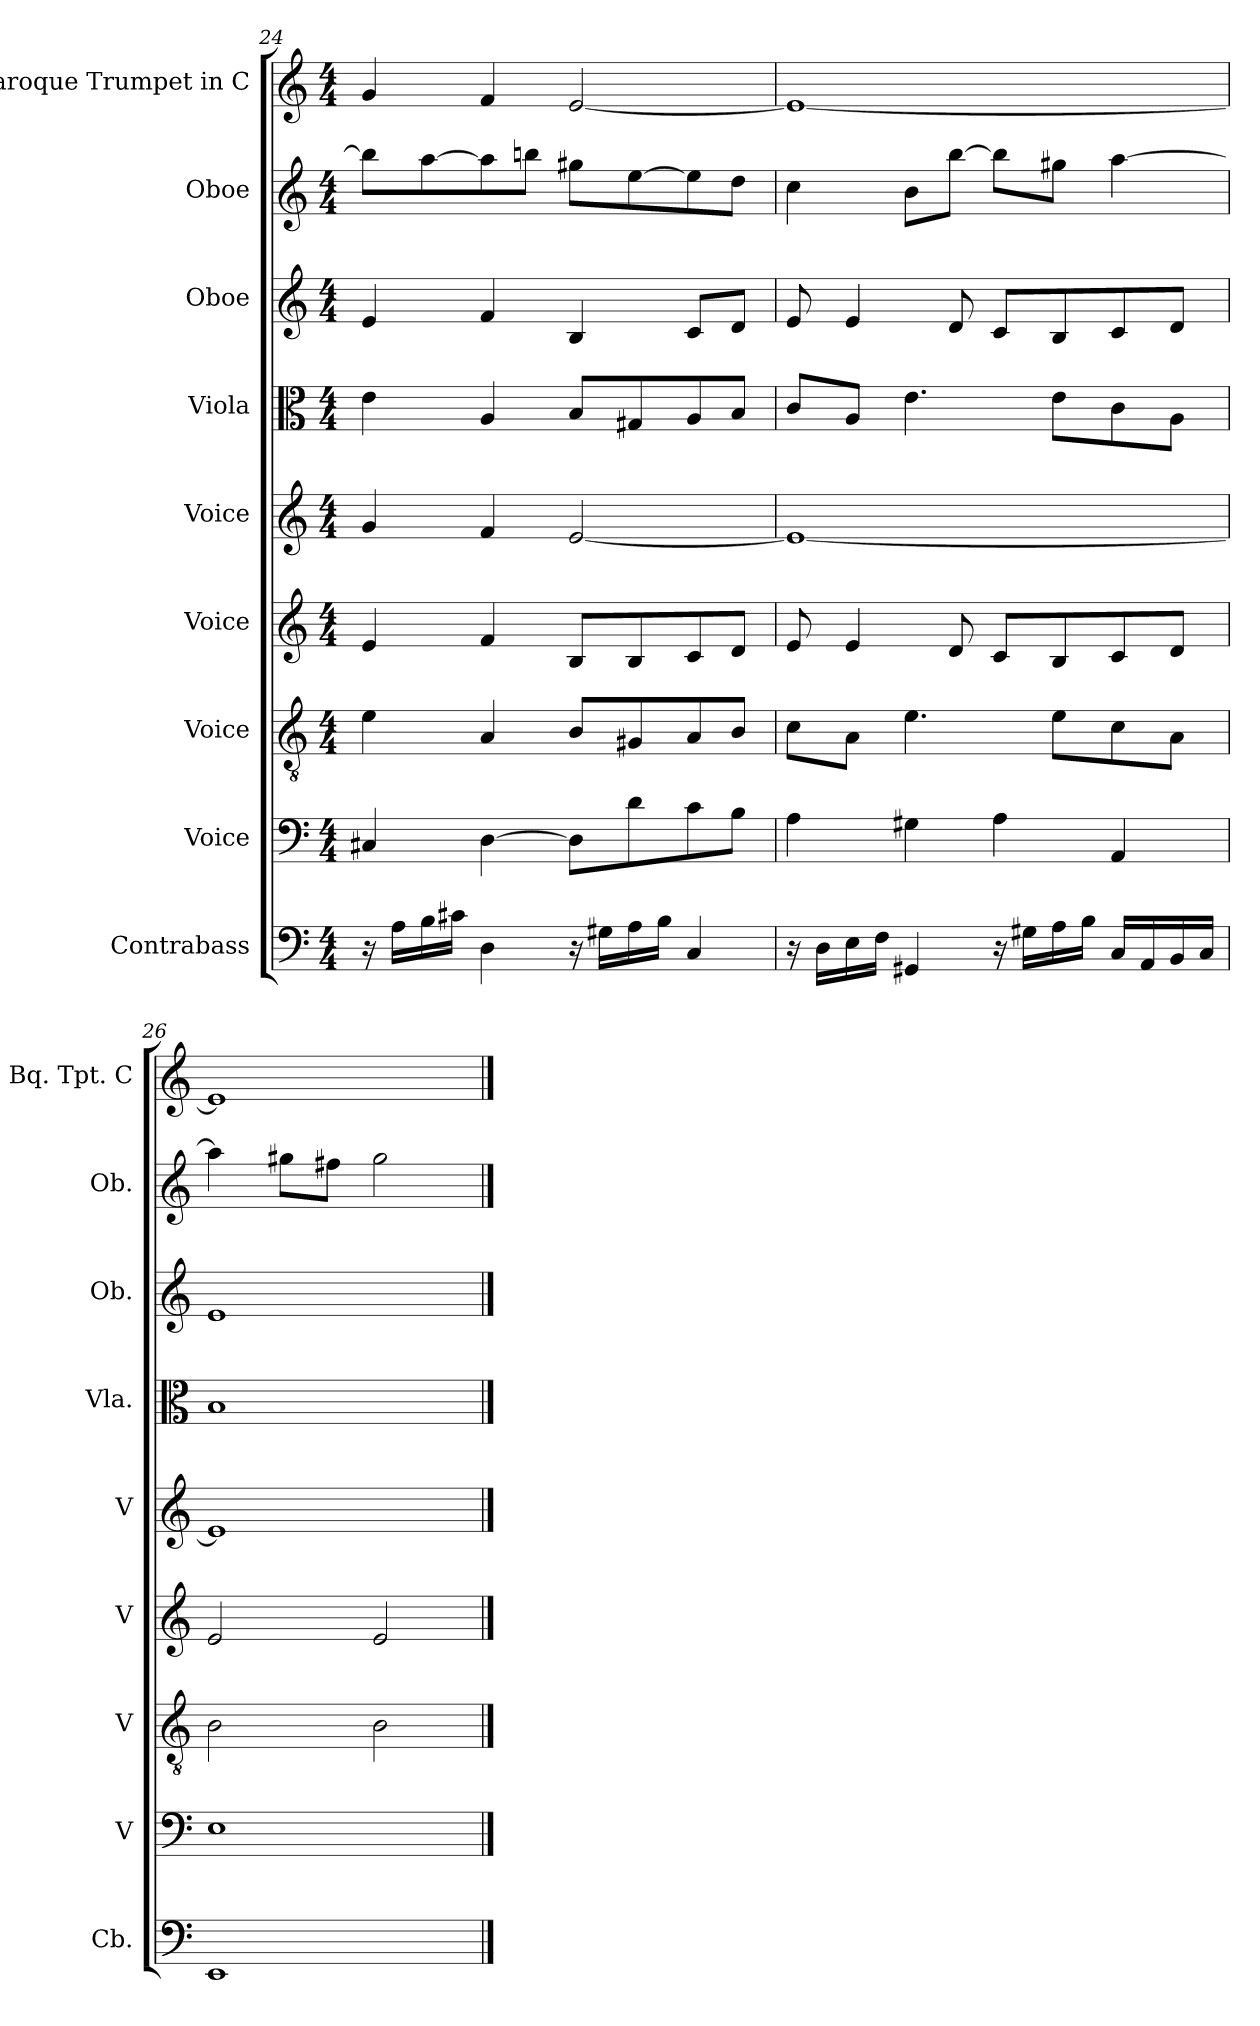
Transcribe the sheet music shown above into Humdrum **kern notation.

**kern	**kern	**kern	**kern	**kern	**kern	**kern	**kern	**kern
*part9	*part8	*part7	*part6	*part5	*part4	*part3	*part2	*part1
*staff9	*staff8	*staff7	*staff6	*staff5	*staff4	*staff3	*staff2	*staff1
*I"Contrabass	*I"Voice	*I"Voice	*I"Voice	*I"Voice	*I"Viola	*I"Oboe	*I"Oboe	*I"Baroque Trumpet in C
*I'Cb.	*I'V	*I'V	*I'V	*I'V	*I'Vla.	*I'Ob.	*I'Ob.	*I'Bq. Tpt. C
*clefF4	*clefF4	*clefGv2	*clefG2	*clefG2	*clefC3	*clefG2	*clefG2	*clefG2
*k[]	*k[]	*k[]	*k[]	*k[]	*k[]	*k[]	*k[]	*k[]
*M4/4	*M4/4	*M4/4	*M4/4	*M4/4	*M4/4	*M4/4	*M4/4	*M4/4
=24	=24	=24	=24	=24	=24	=24	=24	=24
16r	4C#X	4e	4e	4g	4e	4e	8bb-L]	4g
16ALL	.	.	.	.	.	.	.	.
16B	.	.	.	.	.	.	[8aa	.
16c#XJJ	.	.	.	.	.	.	.	.
4D	[4D	4A	4f	4f	4A	4f	8aa]	4f
.	.	.	.	.	.	.	8bbnJ	.
16r	8DL]	8BL	8BL	[2e	8BL	4B	8gg#XL	[2e
16G#XLL	.	.	.	.	.	.	.	.
16A	8d	8G#X	8B	.	8G#X	.	[8ee	.
16BJJ	.	.	.	.	.	.	.	.
4C	8c	8A	8c	.	8A	8cL	8ee]	.
.	8BJ	8BJ	8dJ	.	8BJ	8dJ	8ddJ	.
=25	=25	=25	=25	=25	=25	=25	=25	=25
16r	4A	8cL	8e	1e_	8cL	8e	4cc	1e_
16DLL	.	.	.	.	.	.	.	.
16E	.	8AJ	4e	.	8AJ	4e	.	.
16FJJ	.	.	.	.	.	.	.	.
4GG#X	4G#X	4.e	.	.	4.e	.	8bL	.
.	.	.	8d	.	.	8d	[8bbJ	.
16r	4A	.	8cL	.	.	8cL	8bbL]	.
16G#XLL	.	.	.	.	.	.	.	.
16A	.	8eL	8B	.	8eL	8B	8gg#XJ	.
16BJJ	.	.	.	.	.	.	.	.
16CLL	4AA	8c	8c	.	8c	8c	[4aa	.
16AA	.	.	.	.	.	.	.	.
16BB	.	8AJ	8dJ	.	8AJ	8dJ	.	.
16CJJ	.	.	.	.	.	.	.	.
=26	=26	=26	=26	=26	=26	=26	=26	=26
1EE	1E	2B	2e	1e]	1B	1e	4aa]	1e]
.	.	.	.	.	.	.	8gg#XL	.
.	.	.	.	.	.	.	8ff#XJ	.
.	.	2B	2e	.	.	.	2gg#	.
==	==	==	==	==	==	==	==	==
*-	*-	*-	*-	*-	*-	*-	*-	*-
